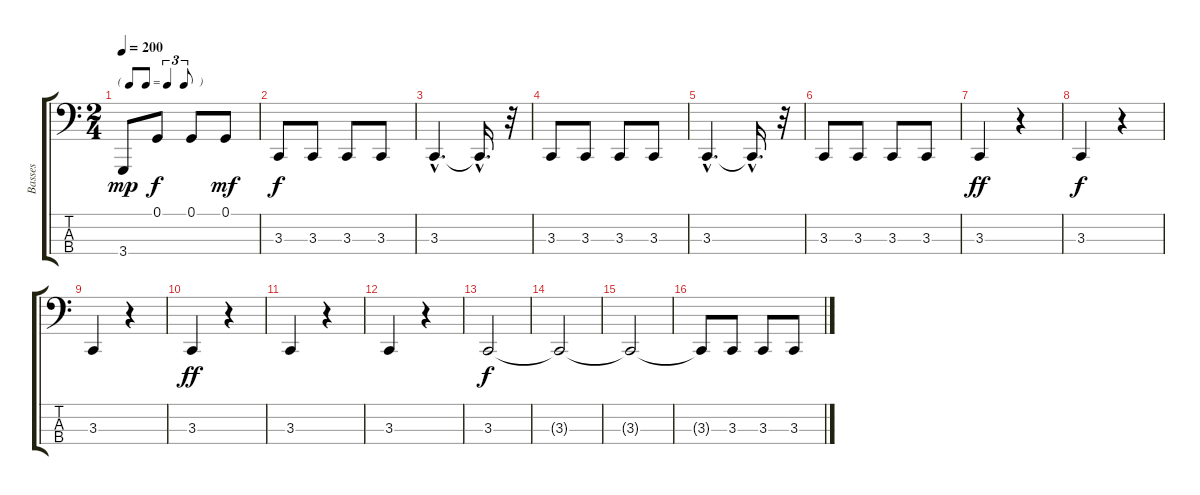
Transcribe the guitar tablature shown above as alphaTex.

\track ("Basses" "Basses") {instrument stringensemble1}
\staff {score tabs}
\tuning (G2 D2 A1 E1) {hide}
\ts (2 4)
\tf triplet8th
\tempo 200
\clef f4
\ks c
3.4.8{dy mp} 0.1.8{dy f} 0.1.8 0.1.8{dy mf} |
3.3.8{dy f} 3.3.8 3.3.8 3.3.8 |
3.3{hac}.4{d} 3.3{hac t}.16{d} r.32 |
3.3.8 3.3.8 3.3.8 3.3.8 |
3.3{hac}.4{d} 3.3{hac t}.16{d} r.32 |
3.3.8 3.3.8 3.3.8 3.3.8 |
3.3.4{dy ff} r.4 |
3.3.4{dy f} r.4 |
3.3.4 r.4 |
3.3.4{dy ff} r.4 |
3.3.4 r.4 |
3.3.4 r.4 |
3.3.2{dy f} |
3.3{t}.2 |
3.3{t}.2 |
3.3{t}.8 3.3.8 3.3.8 3.3.8
